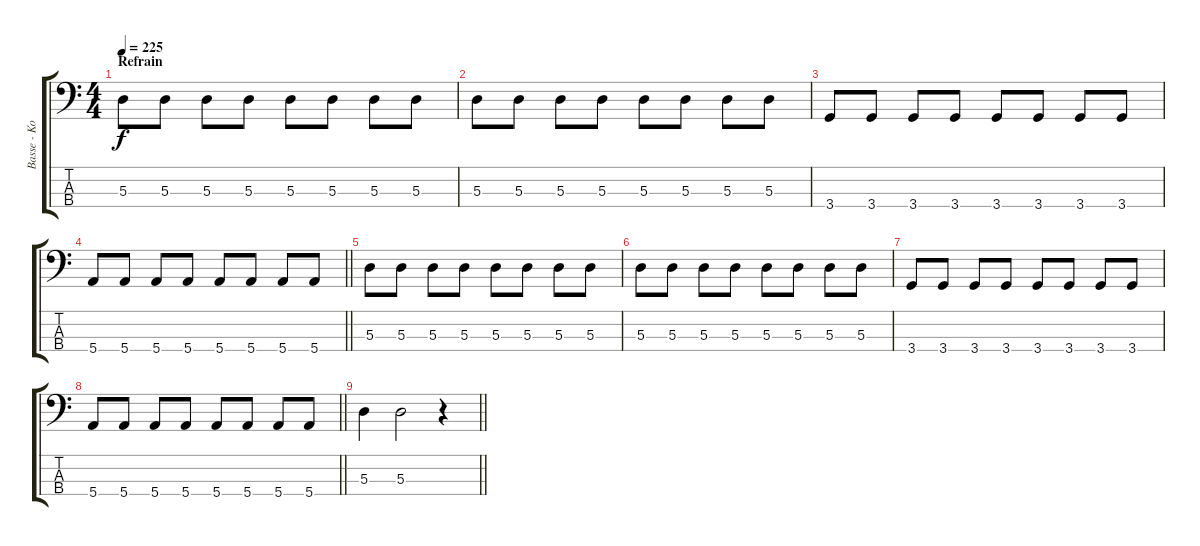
\track ("Basse - Kojak" "Basse - Ko") {instrument acousticguitarnylon}
\staff {score tabs}
\tuning (G2 D2 A1 E1) {hide}
\ts (4 4)
\section ("" "Refrain")
\tempo 225
\clef f4
\ks c
5.3.8{dy f} 5.3.8 5.3.8 5.3.8 5.3.8 5.3.8 5.3.8 5.3.8 |
5.3.8 5.3.8 5.3.8 5.3.8 5.3.8 5.3.8 5.3.8 5.3.8 |
3.4.8 3.4.8 3.4.8 3.4.8 3.4.8 3.4.8 3.4.8 3.4.8 |
\barLineRight lightlight
5.4.8 5.4.8 5.4.8 5.4.8 5.4.8 5.4.8 5.4.8 5.4.8 |
5.3.8 5.3.8 5.3.8 5.3.8 5.3.8 5.3.8 5.3.8 5.3.8 |
5.3.8 5.3.8 5.3.8 5.3.8 5.3.8 5.3.8 5.3.8 5.3.8 |
3.4.8 3.4.8 3.4.8 3.4.8 3.4.8 3.4.8 3.4.8 3.4.8 |
\barLineRight lightlight
5.4.8 5.4.8 5.4.8 5.4.8 5.4.8 5.4.8 5.4.8 5.4.8 |
\barLineRight lightlight
5.3.4 5.3.2 r.4
